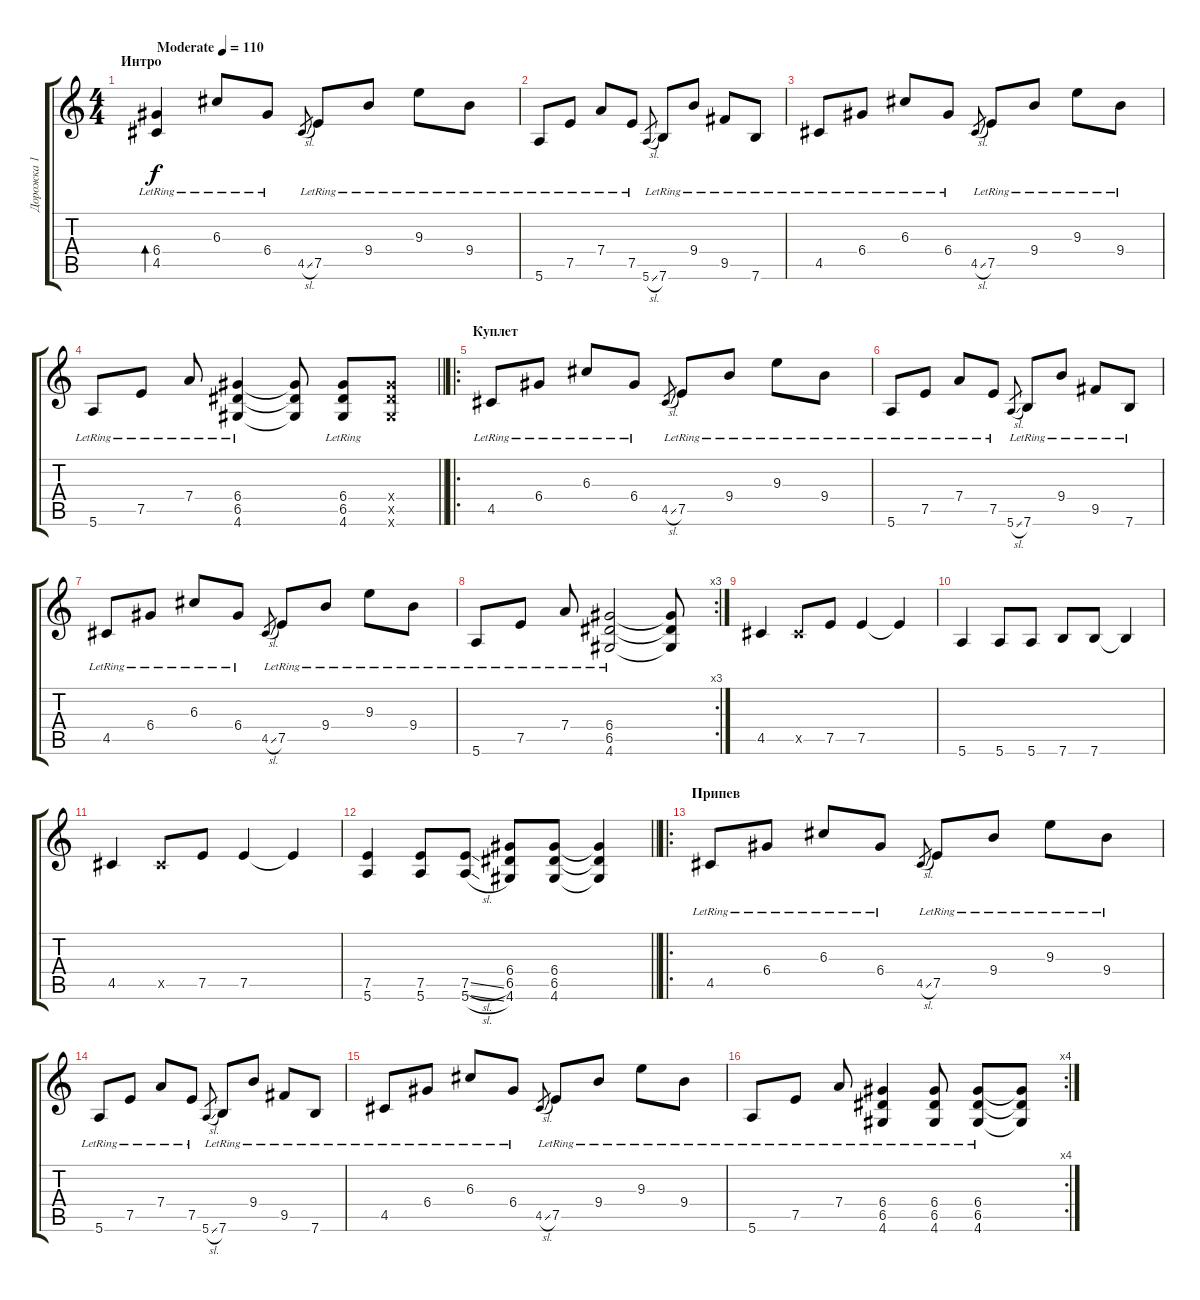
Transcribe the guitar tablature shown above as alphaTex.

\track ("Дорожка 1" "Дорожка 1") {instrument acousticguitarsteel}
\staff {score tabs}
\tuning (E4 B3 G3 D3 A2 E2) {hide}
\ts (4 4)
\section ("" "Интро")
\tempo (110 "Moderate")
\clef g2
\ks c
(6.4{lr} 4.5{lr}).4{bd 60 dy f instrument acousticguitarsteel} 6.3{lr}.8 6.4{lr}.8 4.5{sl}.8{gr} 7.5{lr}.8 9.4{lr}.8 9.3{lr}.8 9.4{lr}.8 |
5.6{lr}.8 7.5{lr}.8 7.4{lr}.8 7.5{lr}.8 5.6{sl}.8{gr} 7.6{lr}.8 9.4{lr}.8 9.5{lr}.8 7.6{lr}.8 |
4.5{lr}.8 6.4{lr}.8 6.3{lr}.8 6.4{lr}.8 4.5{sl}.8{gr} 7.5{lr}.8 9.4{lr}.8 9.3{lr}.8 9.4{lr}.8 |
\barLineRight lightlight
5.6{lr}.8 7.5{lr}.8 7.4{lr}.8 (6.4{lr} 6.5{lr} 4.6{lr}).4 (6.4{t} 6.5{t} 4.6{t}).8 (6.4{lr} 6.5{lr} 4.6{lr}).8 (6.4{x} 6.5{x} 4.6{x}).8 |
\ro
\section ("" "Куплет")
4.5{lr}.8 6.4{lr}.8 6.3{lr}.8 6.4{lr}.8 4.5{sl}.8{gr} 7.5{lr}.8 9.4{lr}.8 9.3{lr}.8 9.4{lr}.8 |
5.6{lr}.8 7.5{lr}.8 7.4{lr}.8 7.5{lr}.8 5.6{sl}.8{gr} 7.6{lr}.8 9.4{lr}.8 9.5{lr}.8 7.6{lr}.8 |
4.5{lr}.8 6.4{lr}.8 6.3{lr}.8 6.4{lr}.8 4.5{sl}.8{gr} 7.5{lr}.8 9.4{lr}.8 9.3{lr}.8 9.4{lr}.8 |
\rc 3
5.6{lr}.8 7.5{lr}.8 7.4{lr}.8 (6.4{lr} 6.5{lr} 4.6{lr}).2 (6.4{t} 6.5{t} 4.6{t}).8 |
4.5.4 4.5{x}.8 7.5.8 7.5.4 7.5{t}.4 |
5.6.4 5.6.8 5.6.8 7.6.8 7.6.8 7.6{t}.4 |
4.5.4 4.5{x}.8 7.5.8 7.5.4 7.5{t}.4 |
\barLineRight lightlight
(7.5 5.6).4 (7.5 5.6).8 (7.5{sl} 5.6{sl}).8 (6.4 6.5 4.6).8 (6.4 6.5 4.6).8 (6.4{t} 6.5{t} 4.6{t}).4 |
\ro
\section ("" "Припев")
4.5{lr}.8 6.4{lr}.8 6.3{lr}.8 6.4{lr}.8 4.5{sl}.8{gr} 7.5{lr}.8 9.4{lr}.8 9.3{lr}.8 9.4{lr}.8 |
5.6{lr}.8 7.5{lr}.8 7.4{lr}.8 7.5{lr}.8 5.6{sl}.8{gr} 7.6{lr}.8 9.4{lr}.8 9.5{lr}.8 7.6{lr}.8 |
4.5{lr}.8 6.4{lr}.8 6.3{lr}.8 6.4{lr}.8 4.5{sl}.8{gr} 7.5{lr}.8 9.4{lr}.8 9.3{lr}.8 9.4{lr}.8 |
\rc 4
5.6{lr}.8 7.5{lr}.8 7.4{lr}.8 (6.4{lr} 6.5{lr} 4.6{lr}).4 (6.4{lr} 6.5{lr} 4.6{lr}).8 (6.4{lr} 6.5{lr} 4.6{lr}).8 (6.4{t} 6.5{t} 4.6{t}).8
